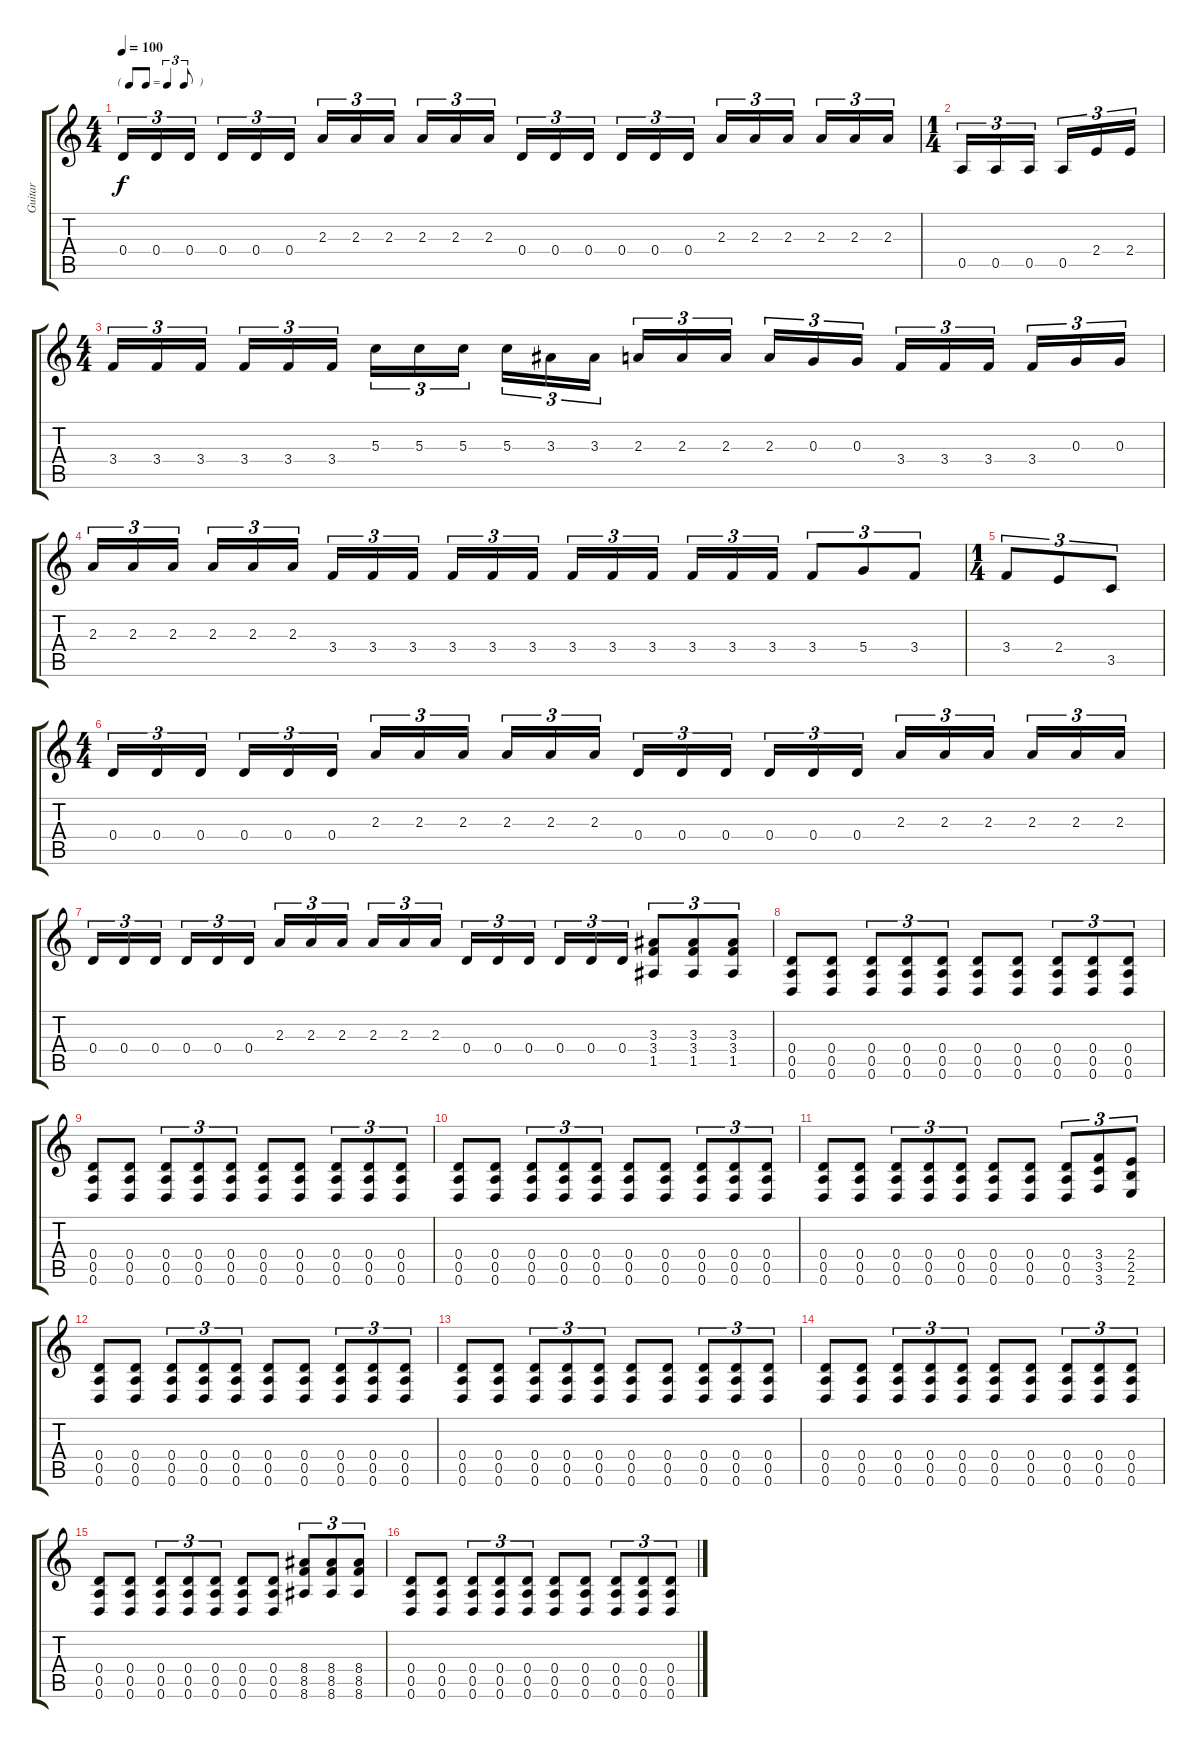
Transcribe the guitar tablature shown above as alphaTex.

\track ("Guitar" "Guitar") {instrument distortionguitar}
\staff {score tabs}
\tuning (E4 B3 G3 D3 A2 D2) {hide}
\ts (4 4)
\tf triplet8th
\tempo 100
\clef g2
\ks c
0.4.16{tu (3 2) dy f} 0.4.16{tu (3 2)} 0.4.16{tu (3 2) beam splitsecondary} 0.4.16{tu (3 2)} 0.4.16{tu (3 2)} 0.4.16{tu (3 2)} 2.3.16{tu (3 2)} 2.3.16{tu (3 2)} 2.3.16{tu (3 2) beam splitsecondary} 2.3.16{tu (3 2)} 2.3.16{tu (3 2)} 2.3.16{tu (3 2)} 0.4.16{tu (3 2)} 0.4.16{tu (3 2)} 0.4.16{tu (3 2) beam splitsecondary} 0.4.16{tu (3 2)} 0.4.16{tu (3 2)} 0.4.16{tu (3 2)} 2.3.16{tu (3 2)} 2.3.16{tu (3 2)} 2.3.16{tu (3 2) beam splitsecondary} 2.3.16{tu (3 2)} 2.3.16{tu (3 2)} 2.3.16{tu (3 2)} |
\ts (1 4)
0.5.16{tu (3 2)} 0.5.16{tu (3 2)} 0.5.16{tu (3 2) beam splitsecondary} 0.5.16{tu (3 2)} 2.4.16{tu (3 2)} 2.4.16{tu (3 2)} |
\ts (4 4)
3.4.16{tu (3 2)} 3.4.16{tu (3 2)} 3.4.16{tu (3 2) beam splitsecondary} 3.4.16{tu (3 2)} 3.4.16{tu (3 2)} 3.4.16{tu (3 2)} 5.3.16{tu (3 2)} 5.3.16{tu (3 2)} 5.3.16{tu (3 2) beam splitsecondary} 5.3.16{tu (3 2)} 3.3.16{tu (3 2)} 3.3.16{tu (3 2)} 2.3.16{tu (3 2)} 2.3.16{tu (3 2)} 2.3.16{tu (3 2) beam splitsecondary} 2.3.16{tu (3 2)} 0.3.16{tu (3 2)} 0.3.16{tu (3 2)} 3.4.16{tu (3 2)} 3.4.16{tu (3 2)} 3.4.16{tu (3 2) beam splitsecondary} 3.4.16{tu (3 2)} 0.3.16{tu (3 2)} 0.3.16{tu (3 2)} |
2.3.16{tu (3 2)} 2.3.16{tu (3 2)} 2.3.16{tu (3 2) beam splitsecondary} 2.3.16{tu (3 2)} 2.3.16{tu (3 2)} 2.3.16{tu (3 2)} 3.4.16{tu (3 2)} 3.4.16{tu (3 2)} 3.4.16{tu (3 2) beam splitsecondary} 3.4.16{tu (3 2)} 3.4.16{tu (3 2)} 3.4.16{tu (3 2)} 3.4.16{tu (3 2)} 3.4.16{tu (3 2)} 3.4.16{tu (3 2) beam splitsecondary} 3.4.16{tu (3 2)} 3.4.16{tu (3 2)} 3.4.16{tu (3 2)} 3.4.8{tu (3 2)} 5.4.8{tu (3 2)} 3.4.8{tu (3 2)} |
\ts (1 4)
3.4.8{tu (3 2)} 2.4.8{tu (3 2)} 3.5.8{tu (3 2)} |
\ts (4 4)
0.4.16{tu (3 2)} 0.4.16{tu (3 2)} 0.4.16{tu (3 2) beam splitsecondary} 0.4.16{tu (3 2)} 0.4.16{tu (3 2)} 0.4.16{tu (3 2)} 2.3.16{tu (3 2)} 2.3.16{tu (3 2)} 2.3.16{tu (3 2) beam splitsecondary} 2.3.16{tu (3 2)} 2.3.16{tu (3 2)} 2.3.16{tu (3 2)} 0.4.16{tu (3 2)} 0.4.16{tu (3 2)} 0.4.16{tu (3 2) beam splitsecondary} 0.4.16{tu (3 2)} 0.4.16{tu (3 2)} 0.4.16{tu (3 2)} 2.3.16{tu (3 2)} 2.3.16{tu (3 2)} 2.3.16{tu (3 2) beam splitsecondary} 2.3.16{tu (3 2)} 2.3.16{tu (3 2)} 2.3.16{tu (3 2)} |
0.4.16{tu (3 2)} 0.4.16{tu (3 2)} 0.4.16{tu (3 2) beam splitsecondary} 0.4.16{tu (3 2)} 0.4.16{tu (3 2)} 0.4.16{tu (3 2)} 2.3.16{tu (3 2)} 2.3.16{tu (3 2)} 2.3.16{tu (3 2) beam splitsecondary} 2.3.16{tu (3 2)} 2.3.16{tu (3 2)} 2.3.16{tu (3 2)} 0.4.16{tu (3 2)} 0.4.16{tu (3 2)} 0.4.16{tu (3 2) beam splitsecondary} 0.4.16{tu (3 2)} 0.4.16{tu (3 2)} 0.4.16{tu (3 2)} (3.3 3.4 1.5).8{tu (3 2)} (3.3 3.4 1.5).8{tu (3 2)} (3.3 3.4 1.5).8{tu (3 2)} |
(0.4 0.5 0.6).8 (0.4 0.5 0.6).8 (0.4 0.5 0.6).8{tu (3 2)} (0.4 0.5 0.6).8{tu (3 2)} (0.4 0.5 0.6).8{tu (3 2)} (0.4 0.5 0.6).8 (0.4 0.5 0.6).8 (0.4 0.5 0.6).8{tu (3 2)} (0.4 0.5 0.6).8{tu (3 2)} (0.4 0.5 0.6).8{tu (3 2)} |
(0.4 0.5 0.6).8 (0.4 0.5 0.6).8 (0.4 0.5 0.6).8{tu (3 2)} (0.4 0.5 0.6).8{tu (3 2)} (0.4 0.5 0.6).8{tu (3 2)} (0.4 0.5 0.6).8 (0.4 0.5 0.6).8 (0.4 0.5 0.6).8{tu (3 2)} (0.4 0.5 0.6).8{tu (3 2)} (0.4 0.5 0.6).8{tu (3 2)} |
(0.4 0.5 0.6).8 (0.4 0.5 0.6).8 (0.4 0.5 0.6).8{tu (3 2)} (0.4 0.5 0.6).8{tu (3 2)} (0.4 0.5 0.6).8{tu (3 2)} (0.4 0.5 0.6).8 (0.4 0.5 0.6).8 (0.4 0.5 0.6).8{tu (3 2)} (0.4 0.5 0.6).8{tu (3 2)} (0.4 0.5 0.6).8{tu (3 2)} |
(0.4 0.5 0.6).8 (0.4 0.5 0.6).8 (0.4 0.5 0.6).8{tu (3 2)} (0.4 0.5 0.6).8{tu (3 2)} (0.4 0.5 0.6).8{tu (3 2)} (0.4 0.5 0.6).8 (0.4 0.5 0.6).8 (0.4 0.5 0.6).8{tu (3 2)} (3.4 3.5 3.6).8{tu (3 2)} (2.4 2.5 2.6).8{tu (3 2)} |
(0.4 0.5 0.6).8 (0.4 0.5 0.6).8 (0.4 0.5 0.6).8{tu (3 2)} (0.4 0.5 0.6).8{tu (3 2)} (0.4 0.5 0.6).8{tu (3 2)} (0.4 0.5 0.6).8 (0.4 0.5 0.6).8 (0.4 0.5 0.6).8{tu (3 2)} (0.4 0.5 0.6).8{tu (3 2)} (0.4 0.5 0.6).8{tu (3 2)} |
(0.4 0.5 0.6).8 (0.4 0.5 0.6).8 (0.4 0.5 0.6).8{tu (3 2)} (0.4 0.5 0.6).8{tu (3 2)} (0.4 0.5 0.6).8{tu (3 2)} (0.4 0.5 0.6).8 (0.4 0.5 0.6).8 (0.4 0.5 0.6).8{tu (3 2)} (0.4 0.5 0.6).8{tu (3 2)} (0.4 0.5 0.6).8{tu (3 2)} |
(0.4 0.5 0.6).8 (0.4 0.5 0.6).8 (0.4 0.5 0.6).8{tu (3 2)} (0.4 0.5 0.6).8{tu (3 2)} (0.4 0.5 0.6).8{tu (3 2)} (0.4 0.5 0.6).8 (0.4 0.5 0.6).8 (0.4 0.5 0.6).8{tu (3 2)} (0.4 0.5 0.6).8{tu (3 2)} (0.4 0.5 0.6).8{tu (3 2)} |
(0.4 0.5 0.6).8 (0.4 0.5 0.6).8 (0.4 0.5 0.6).8{tu (3 2)} (0.4 0.5 0.6).8{tu (3 2)} (0.4 0.5 0.6).8{tu (3 2)} (0.4 0.5 0.6).8 (0.4 0.5 0.6).8 (8.4 8.5 8.6).8{tu (3 2)} (8.4 8.5 8.6).8{tu (3 2)} (8.4 8.5 8.6).8{tu (3 2)} |
(0.4 0.5 0.6).8 (0.4 0.5 0.6).8 (0.4 0.5 0.6).8{tu (3 2)} (0.4 0.5 0.6).8{tu (3 2)} (0.4 0.5 0.6).8{tu (3 2)} (0.4 0.5 0.6).8 (0.4 0.5 0.6).8 (0.4 0.5 0.6).8{tu (3 2)} (0.4 0.5 0.6).8{tu (3 2)} (0.4 0.5 0.6).8{tu (3 2)}
